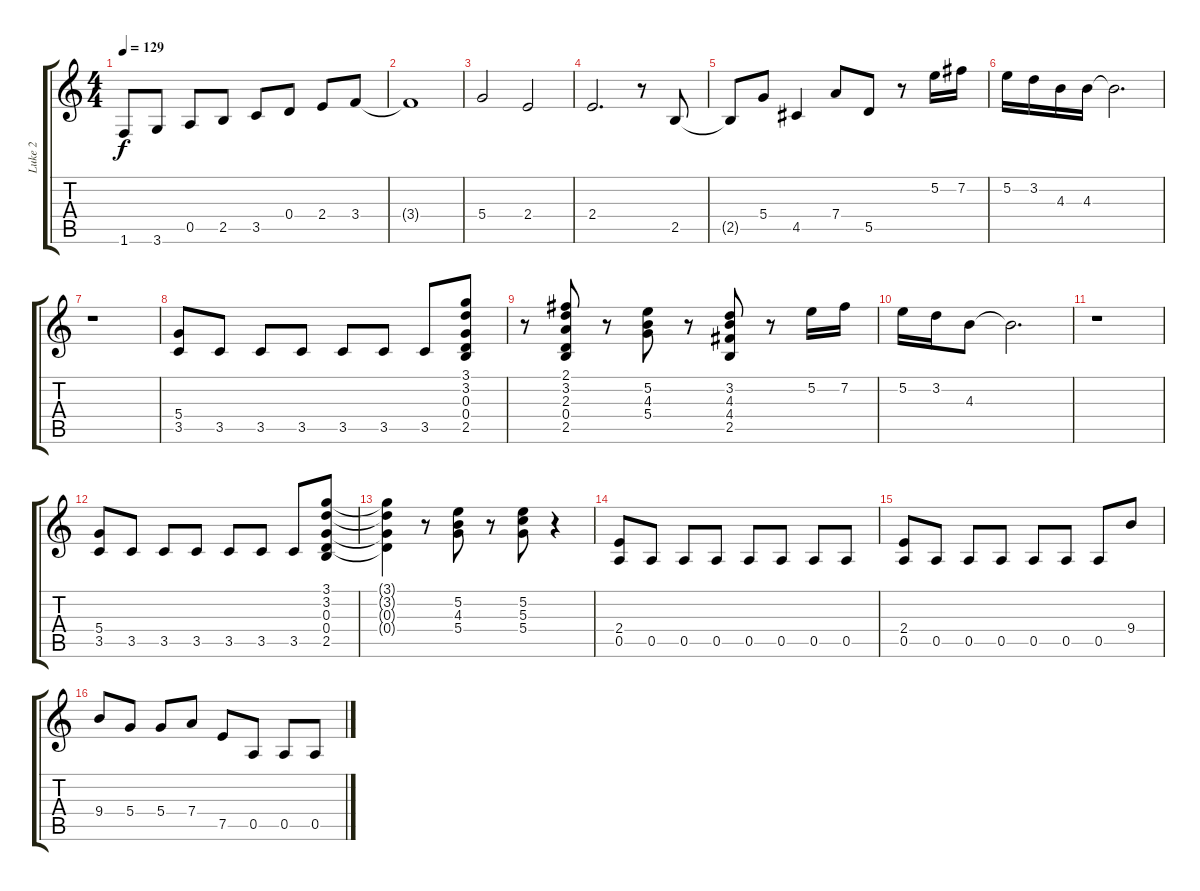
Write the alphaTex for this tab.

\track ("Luke 2" "Luke 2") {instrument overdrivenguitar}
\staff {score tabs}
\tuning (E4 B3 G3 D3 A2 E2) {hide}
\ts (4 4)
\tempo 129
\clef g2
\ks c
1.6.8{dy f} 3.6.8 0.5.8 2.5.8 3.5.8 0.4.8 2.4.8 3.4.8 |
3.4{t}.1 |
5.4.2 2.4.2 |
2.4.2{d} r.8 2.5.8 |
2.5{t}.8 5.4.8 4.5.4 7.4.8 5.5.8 r.8 5.2.16 7.2.16 |
5.2.16 3.2.16 4.3.16 4.3.16 4.3{t}.2{d} |
r.1 |
(5.4 3.5).8 3.5.8 3.5.8 3.5.8 3.5.8 3.5.8 3.5.8 (3.1 3.2 0.3 0.4 2.5).8 |
r.8 (2.1 3.2 2.3 0.4 2.5).8 r.8 (5.2 4.3 5.4).8 r.8 (3.2 4.3 4.4 2.5).8 r.8 5.2.16 7.2.16 |
5.2.16 3.2.16 4.3.8 4.3{t}.2{d} |
r.1 |
(5.4 3.5).8 3.5.8 3.5.8 3.5.8 3.5.8 3.5.8 3.5.8 (3.1 3.2 0.3 0.4 2.5).8 |
(3.1{t} 3.2{t} 0.3{t} 0.4{t}).4 r.8 (5.2 4.3 5.4).8 r.8 (5.2 5.3 5.4).8 r.4 |
(2.4 0.5).8 0.5.8 0.5.8 0.5.8 0.5.8 0.5.8 0.5.8 0.5.8 |
(2.4 0.5).8 0.5.8 0.5.8 0.5.8 0.5.8 0.5.8 0.5.8 9.4.8 |
9.4.8 5.4.8 5.4.8 7.4.8 7.5.8 0.5.8 0.5.8 0.5.8
